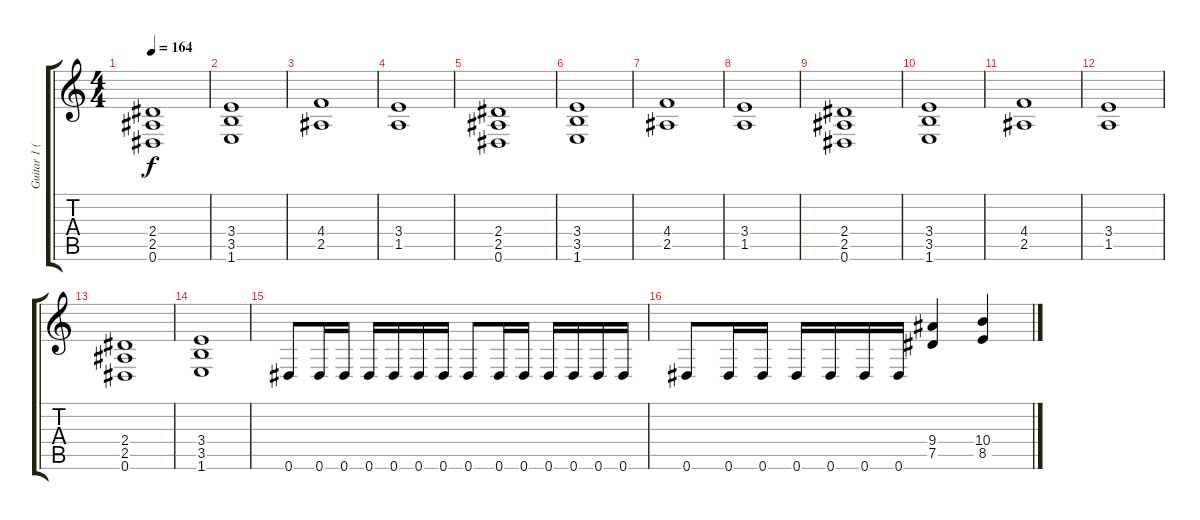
\track ("Guitar 1 (Jeff)" "Guitar 1 (") {instrument distortionguitar}
\staff {score tabs}
\tuning (Eb4 Bb3 Gb3 Db3 Ab2 Eb2) {hide}
\ts (4 4)
\tempo 164
\clef g2
\ks c
(2.4 2.5 0.6).1{dy f} |
(3.4 3.5 1.6).1 |
(4.4 2.5).1 |
(3.4 1.5).1 |
(2.4 2.5 0.6).1 |
(3.4 3.5 1.6).1 |
(4.4 2.5).1 |
(3.4 1.5).1 |
(2.4 2.5 0.6).1 |
(3.4 3.5 1.6).1 |
(4.4 2.5).1 |
(3.4 1.5).1 |
(2.4 2.5 0.6).1 |
(3.4 3.5 1.6).1 |
0.6.8 0.6.16 0.6.16 0.6.16 0.6.16 0.6.16 0.6.16 0.6.8 0.6.16 0.6.16 0.6.16 0.6.16 0.6.16 0.6.16 |
0.6.8 0.6.16 0.6.16 0.6.16 0.6.16 0.6.16 0.6.16 (9.4 7.5).4 (10.4 8.5).4
